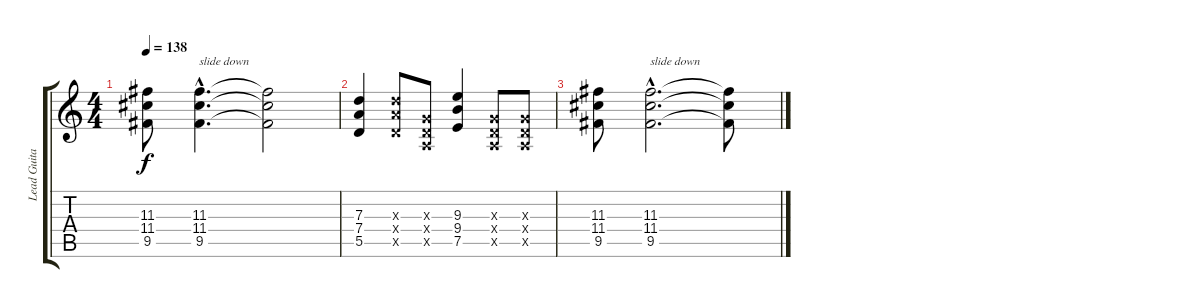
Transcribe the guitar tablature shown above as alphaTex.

\track ("Lead Guitar" "Lead Guita") {instrument distortionguitar}
\staff {score tabs}
\tuning (E4 B3 G3 D3 A2 E2) {hide}
\ts (4 4)
\tempo 138
\clef g2
\ks c
(11.3 11.4 9.5).8{dy f} (11.3{hac} 11.4{hac} 9.5{hac}).4{d txt "slide down"} (11.3{t} 11.4{t} 9.5{t}).2 |
(7.3 7.4 5.5).4 (7.3{x} 7.4{x} 5.5{x}).8 (0.3{x} 0.4{x} 0.5{x}).8 (9.3 9.4 7.5).4 (0.3{x} 0.4{x} 0.5{x}).8 (0.3{x} 0.4{x} 0.5{x}).8 |
(11.3 11.4 9.5).8 (11.3{hac} 11.4{hac} 9.5{hac}).2{d txt "slide down"} (11.3{t} 11.4{t} 9.5{t}).8
